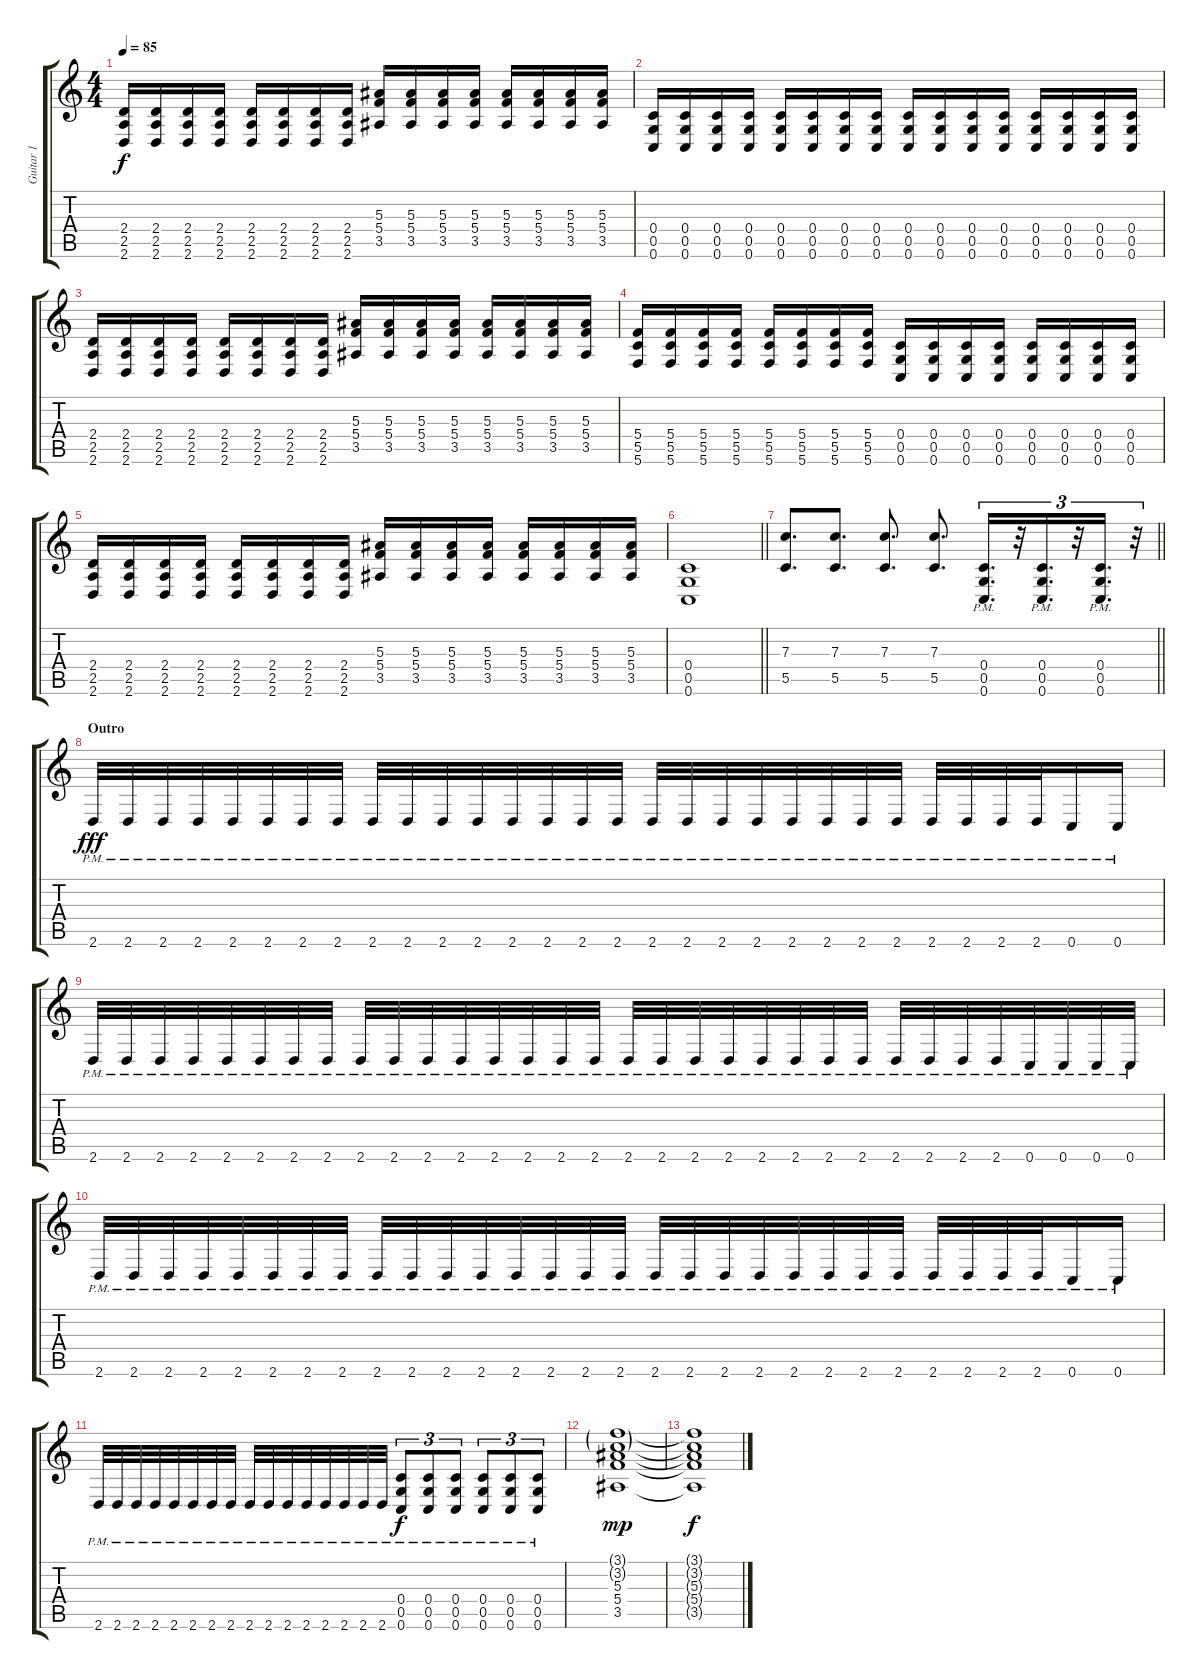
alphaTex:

\track ("Guitar 1" "Guitar 1") {instrument distortionguitar}
\staff {score tabs}
\tuning (D4 A3 F3 C3 G2 C2) {hide}
\ts (4 4)
\tempo 85
\clef g2
\ks c
(2.4 2.5 2.6).16{dy f} (2.4 2.5 2.6).16 (2.4 2.5 2.6).16 (2.4 2.5 2.6).16 (2.4 2.5 2.6).16 (2.4 2.5 2.6).16 (2.4 2.5 2.6).16 (2.4 2.5 2.6).16 (5.3 5.4 3.5).16 (5.3 5.4 3.5).16 (5.3 5.4 3.5).16 (5.3 5.4 3.5).16 (5.3 5.4 3.5).16 (5.3 5.4 3.5).16 (5.3 5.4 3.5).16 (5.3 5.4 3.5).16 |
(0.4 0.5 0.6).16 (0.4 0.5 0.6).16 (0.4 0.5 0.6).16 (0.4 0.5 0.6).16 (0.4 0.5 0.6).16 (0.4 0.5 0.6).16 (0.4 0.5 0.6).16 (0.4 0.5 0.6).16 (0.4 0.5 0.6).16 (0.4 0.5 0.6).16 (0.4 0.5 0.6).16 (0.4 0.5 0.6).16 (0.4 0.5 0.6).16 (0.4 0.5 0.6).16 (0.4 0.5 0.6).16 (0.4 0.5 0.6).16 |
(2.4 2.5 2.6).16 (2.4 2.5 2.6).16 (2.4 2.5 2.6).16 (2.4 2.5 2.6).16 (2.4 2.5 2.6).16 (2.4 2.5 2.6).16 (2.4 2.5 2.6).16 (2.4 2.5 2.6).16 (5.3 5.4 3.5).16 (5.3 5.4 3.5).16 (5.3 5.4 3.5).16 (5.3 5.4 3.5).16 (5.3 5.4 3.5).16 (5.3 5.4 3.5).16 (5.3 5.4 3.5).16 (5.3 5.4 3.5).16 |
(5.4 5.5 5.6).16 (5.4 5.5 5.6).16 (5.4 5.5 5.6).16 (5.4 5.5 5.6).16 (5.4 5.5 5.6).16 (5.4 5.5 5.6).16 (5.4 5.5 5.6).16 (5.4 5.5 5.6).16 (0.4 0.5 0.6).16 (0.4 0.5 0.6).16 (0.4 0.5 0.6).16 (0.4 0.5 0.6).16 (0.4 0.5 0.6).16 (0.4 0.5 0.6).16 (0.4 0.5 0.6).16 (0.4 0.5 0.6).16 |
(2.4 2.5 2.6).16 (2.4 2.5 2.6).16 (2.4 2.5 2.6).16 (2.4 2.5 2.6).16 (2.4 2.5 2.6).16 (2.4 2.5 2.6).16 (2.4 2.5 2.6).16 (2.4 2.5 2.6).16 (5.3 5.4 3.5).16 (5.3 5.4 3.5).16 (5.3 5.4 3.5).16 (5.3 5.4 3.5).16 (5.3 5.4 3.5).16 (5.3 5.4 3.5).16 (5.3 5.4 3.5).16 (5.3 5.4 3.5).16 |
\barLineRight lightlight
(0.4 0.5 0.6).1 |
\barLineRight lightlight
(7.3 5.5).8{d} (7.3 5.5).8{d} (7.3 5.5).8{d} (7.3 5.5).8{d} (0.4{pm} 0.5{pm} 0.6{pm}).16{d tu (3 2)} r.32{tu (3 2)} (0.4{pm} 0.5{pm} 0.6{pm}).16{d tu (3 2)} r.32{tu (3 2)} (0.4{pm} 0.5{pm} 0.6{pm}).16{d tu (3 2)} r.32{tu (3 2)} |
\section ("" "Outro")
2.6{pm}.32{dy fff volume 15} 2.6{pm}.32 2.6{pm}.32 2.6{pm}.32 2.6{pm}.32 2.6{pm}.32 2.6{pm}.32 2.6{pm}.32 2.6{pm}.32 2.6{pm}.32 2.6{pm}.32 2.6{pm}.32 2.6{pm}.32 2.6{pm}.32 2.6{pm}.32 2.6{pm}.32 2.6{pm}.32 2.6{pm}.32 2.6{pm}.32 2.6{pm}.32 2.6{pm}.32 2.6{pm}.32 2.6{pm}.32 2.6{pm}.32 2.6{pm}.32 2.6{pm}.32 2.6{pm}.32 2.6{pm}.32 0.6{pm}.16 0.6{pm}.16 |
2.6{pm}.32 2.6{pm}.32 2.6{pm}.32 2.6{pm}.32 2.6{pm}.32 2.6{pm}.32 2.6{pm}.32 2.6{pm}.32 2.6{pm}.32 2.6{pm}.32 2.6{pm}.32 2.6{pm}.32 2.6{pm}.32 2.6{pm}.32 2.6{pm}.32 2.6{pm}.32 2.6{pm}.32 2.6{pm}.32 2.6{pm}.32 2.6{pm}.32 2.6{pm}.32 2.6{pm}.32 2.6{pm}.32 2.6{pm}.32 2.6{pm}.32 2.6{pm}.32 2.6{pm}.32 2.6{pm}.32 0.6{pm}.32 0.6{pm}.32 0.6{pm}.32 0.6{pm}.32 |
2.6{pm}.32{volume 15} 2.6{pm}.32 2.6{pm}.32 2.6{pm}.32 2.6{pm}.32 2.6{pm}.32 2.6{pm}.32 2.6{pm}.32 2.6{pm}.32 2.6{pm}.32 2.6{pm}.32 2.6{pm}.32 2.6{pm}.32 2.6{pm}.32 2.6{pm}.32 2.6{pm}.32 2.6{pm}.32 2.6{pm}.32 2.6{pm}.32 2.6{pm}.32 2.6{pm}.32 2.6{pm}.32 2.6{pm}.32 2.6{pm}.32 2.6{pm}.32 2.6{pm}.32 2.6{pm}.32 2.6{pm}.32 0.6{pm}.16 0.6{pm}.16 |
2.6{pm}.32{volume 15} 2.6{pm}.32 2.6{pm}.32 2.6{pm}.32 2.6{pm}.32 2.6{pm}.32 2.6{pm}.32 2.6{pm}.32 2.6{pm}.32 2.6{pm}.32 2.6{pm}.32 2.6{pm}.32 2.6{pm}.32 2.6{pm}.32 2.6{pm}.32 2.6{pm}.32 (0.4{pm} 0.5{pm} 0.6{pm}).8{tu (3 2) dy f} (0.4{pm} 0.5{pm} 0.6{pm}).8{tu (3 2)} (0.4{pm} 0.5{pm} 0.6{pm}).8{tu (3 2)} (0.4{pm} 0.5{pm} 0.6{pm}).8{tu (3 2)} (0.4{pm} 0.5{pm} 0.6{pm}).8{tu (3 2)} (0.4{pm} 0.5{pm} 0.6{pm}).8{tu (3 2)} |
(3.1{g} 3.2{g} 5.3 5.4 3.5).1{dy mp volume 16} |
(3.1{t} 3.2{t} 5.3{t} 5.4{t} 3.5{t}).1{dy f}
